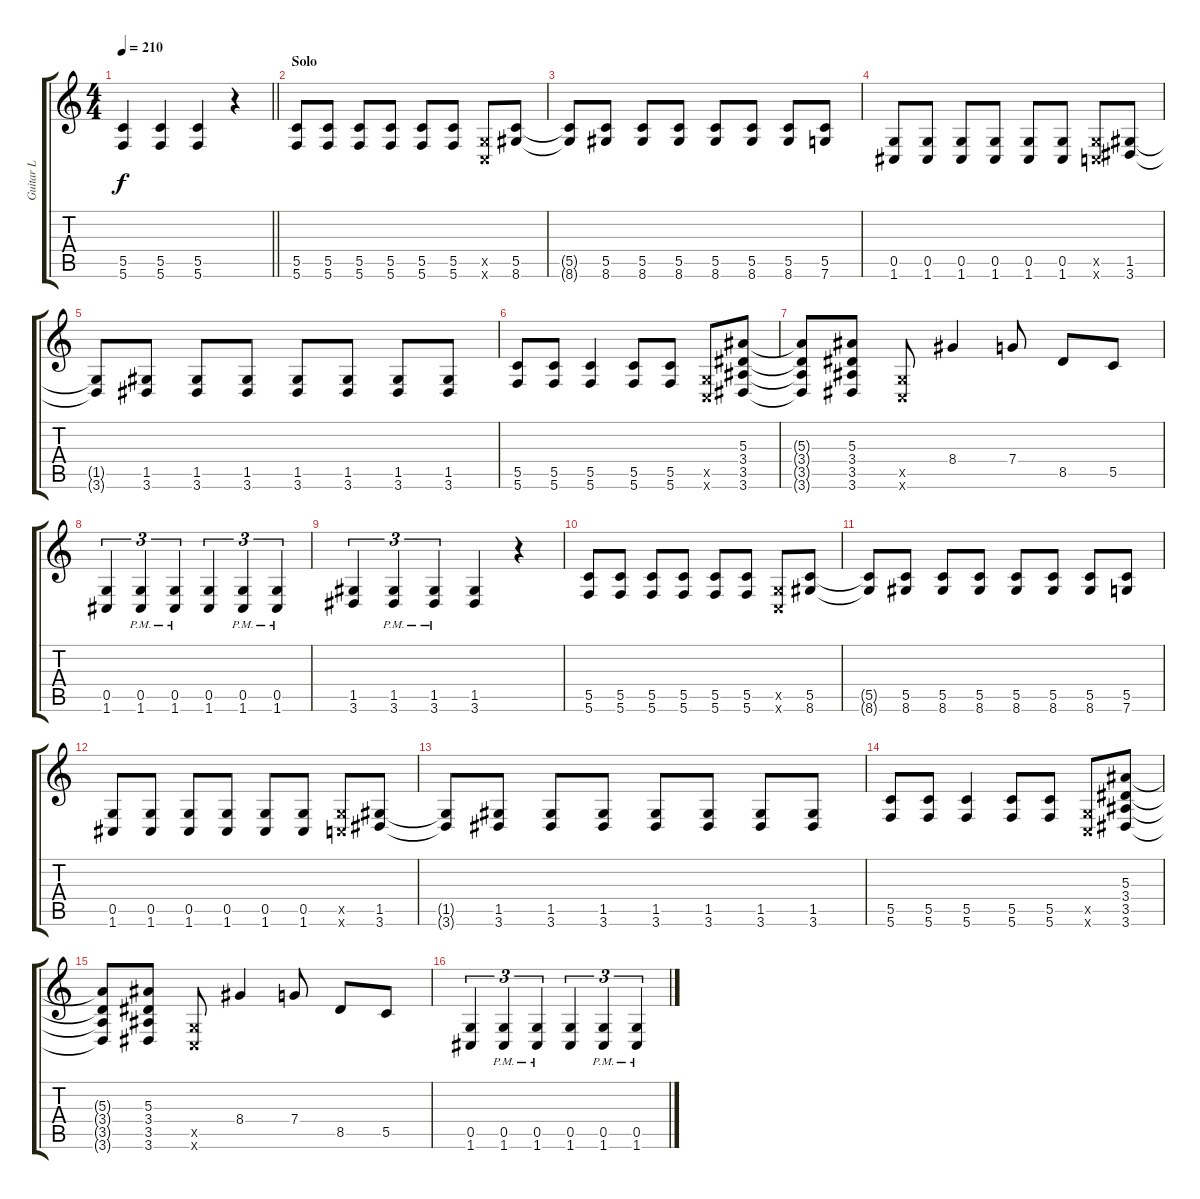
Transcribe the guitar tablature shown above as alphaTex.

\track ("Guitar L" "Guitar L") {instrument distortionguitar}
\staff {score tabs}
\tuning (D4 A3 F3 C3 G2 C2) {hide}
\ts (4 4)
\tempo 210
\clef g2
\barLineRight lightlight
\ks c
(5.5 5.6).4{dy f} (5.5 5.6).4 (5.5 5.6).4 r.4 |
\section ("" "Solo")
(5.5 5.6).8 (5.5 5.6).8 (5.5 5.6).8 (5.5 5.6).8 (5.5 5.6).8 (5.5 5.6).8 (0.5{x} 0.6{x}).8 (5.5 8.6).8 |
(5.5{t} 8.6{t}).8 (5.5 8.6).8 (5.5 8.6).8 (5.5 8.6).8 (5.5 8.6).8 (5.5 8.6).8 (5.5 8.6).8 (5.5 7.6).8 |
(0.5 1.6).8 (0.5 1.6).8 (0.5 1.6).8 (0.5 1.6).8 (0.5 1.6).8 (0.5 1.6).8 (0.5{x} 0.6{x}).8 (1.5 3.6).8 |
(1.5{t} 3.6{t}).8 (1.5 3.6).8 (1.5 3.6).8 (1.5 3.6).8 (1.5 3.6).8 (1.5 3.6).8 (1.5 3.6).8 (1.5 3.6).8 |
(5.5 5.6).8 (5.5 5.6).8 (5.5 5.6).4 (5.5 5.6).8 (5.5 5.6).8 (0.5{x} 0.6{x}).8 (5.3 3.4 3.5 3.6).8 |
(5.3{t} 3.4{t} 3.5{t} 3.6{t}).8 (5.3 3.4 3.5 3.6).8 (0.5{x} 0.6{x}).8 8.4.4 7.4.8 8.5.8 5.5.8 |
(0.5 1.6).4{tu (3 2)} (0.5{pm} 1.6{pm}).4{tu (3 2)} (0.5{pm} 1.6{pm}).4{tu (3 2)} (0.5 1.6).4{tu (3 2)} (0.5{pm} 1.6{pm}).4{tu (3 2)} (0.5{pm} 1.6{pm}).4{tu (3 2)} |
(1.5 3.6).4{tu (3 2)} (1.5{pm} 3.6{pm}).4{tu (3 2)} (1.5{pm} 3.6{pm}).4{tu (3 2)} (1.5 3.6).4 r.4 |
(5.5 5.6).8 (5.5 5.6).8 (5.5 5.6).8 (5.5 5.6).8 (5.5 5.6).8 (5.5 5.6).8 (0.5{x} 0.6{x}).8 (5.5 8.6).8 |
(5.5{t} 8.6{t}).8 (5.5 8.6).8 (5.5 8.6).8 (5.5 8.6).8 (5.5 8.6).8 (5.5 8.6).8 (5.5 8.6).8 (5.5 7.6).8 |
(0.5 1.6).8 (0.5 1.6).8 (0.5 1.6).8 (0.5 1.6).8 (0.5 1.6).8 (0.5 1.6).8 (0.5{x} 0.6{x}).8 (1.5 3.6).8 |
(1.5{t} 3.6{t}).8 (1.5 3.6).8 (1.5 3.6).8 (1.5 3.6).8 (1.5 3.6).8 (1.5 3.6).8 (1.5 3.6).8 (1.5 3.6).8 |
(5.5 5.6).8 (5.5 5.6).8 (5.5 5.6).4 (5.5 5.6).8 (5.5 5.6).8 (0.5{x} 0.6{x}).8 (5.3 3.4 3.5 3.6).8 |
(5.3{t} 3.4{t} 3.5{t} 3.6{t}).8 (5.3 3.4 3.5 3.6).8 (0.5{x} 0.6{x}).8 8.4.4 7.4.8 8.5.8 5.5.8 |
(0.5 1.6).4{tu (3 2)} (0.5{pm} 1.6{pm}).4{tu (3 2)} (0.5{pm} 1.6{pm}).4{tu (3 2)} (0.5 1.6).4{tu (3 2)} (0.5{pm} 1.6{pm}).4{tu (3 2)} (0.5{pm} 1.6{pm}).4{tu (3 2)}
